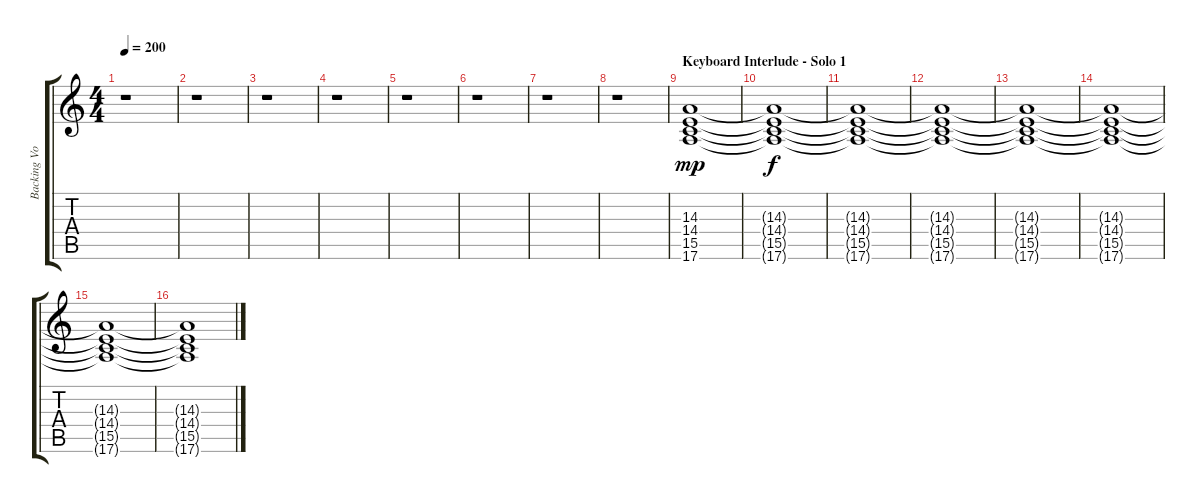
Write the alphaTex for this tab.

\track ("Backing Vocals" "Backing Vo") {instrument choiraahs}
\staff {score tabs}
\tuning (E4 B3 G3 D3 A2 E2) {hide}
\ts (4 4)
\tempo 200
\clef g2
\ks c
r.1{dy f} |
r.1 |
r.1 |
r.1 |
r.1 |
r.1 |
r.1 |
r.1 |
\section ("" "Keyboard Interlude - Solo 1")
(14.3 14.4 15.5 17.6).1{dy mp} |
(14.3{t} 14.4{t} 15.5{t} 17.6{t}).1{dy f} |
(14.3{t} 14.4{t} 15.5{t} 17.6{t}).1 |
(14.3{t} 14.4{t} 15.5{t} 17.6{t}).1 |
(14.3{t} 14.4{t} 15.5{t} 17.6{t}).1 |
(14.3{t} 14.4{t} 15.5{t} 17.6{t}).1 |
(14.3{t} 14.4{t} 15.5{t} 17.6{t}).1 |
(14.3{t} 14.4{t} 15.5{t} 17.6{t}).1
